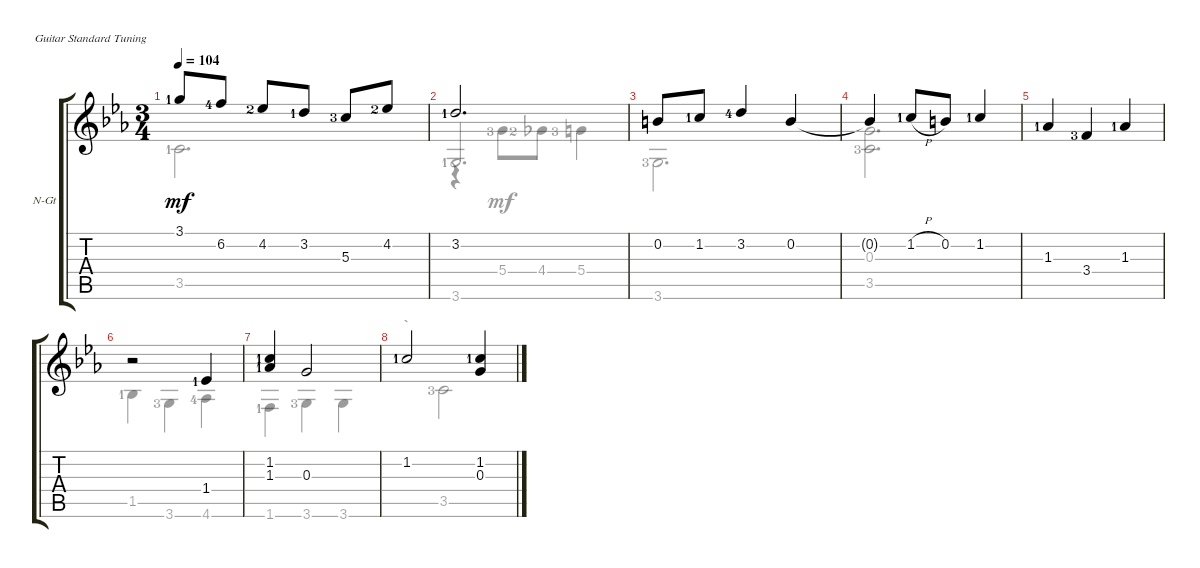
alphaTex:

\bracketExtendMode groupsimilarinstruments
\firstSystemTrackNameOrientation horizontal
\otherSystemsTrackNameOrientation horizontal
\track ("Guitar 2" "N-Gt") {instrument acousticguitarnylon}
\staff {score tabs}
\tuning (E4 B3 G3 D3 A2 E2)
\voice
\ts (3 4)
\tempo 104
\clef g2
\ks cminor
3.1{lf 2}.8{dy mf} 6.2{lf 5}.8 4.2{lf 3}.8 3.2{lf 2}.8 5.3{lf 4}.8 4.2{lf 3}.8 |
3.2{lf 2}.2{d} |
0.2.8 1.2{lf 2}.8 3.2{lf 5}.4 0.2.4 |
0.2{t}.4 1.2{h lf 2}.8 0.2.8 1.2{lf 2}.4 |
1.3{lf 2}.4 3.4{lf 4}.4 1.3{lf 2}.4 |
r.2 1.4{lf 2}.4 |
(1.2{lf 2} 1.3{lf 2}).4 0.3.2 |
1.2{lf 2}.2 (1.2{lf 2} 0.3).4 |
\voice
\clef g2
\ottava regular
\simile none
\ks cminor
3.5{lf 2}.2{d dy mf} |
3.6{lf 2}.2{d beam invert} |
3.6{lf 4}.2{d} |
(3.5{lf 4} 0.3).2{d} |
|
1.5{lf 2}.4 3.6{lf 4}.4 4.6{lf 5}.4 |
1.6{lf 2}.4 3.6{lf 4}.4 3.6.4 |
r.4 3.5{lf 4}.2 |
\voice
\clef g2
\ottava regular
\simile none
\ks cminor
|
r.4 5.4{lf 4}.8 4.4{lf 3}.8 5.4{lf 4}.4 |
|
|
|
|
|
|
